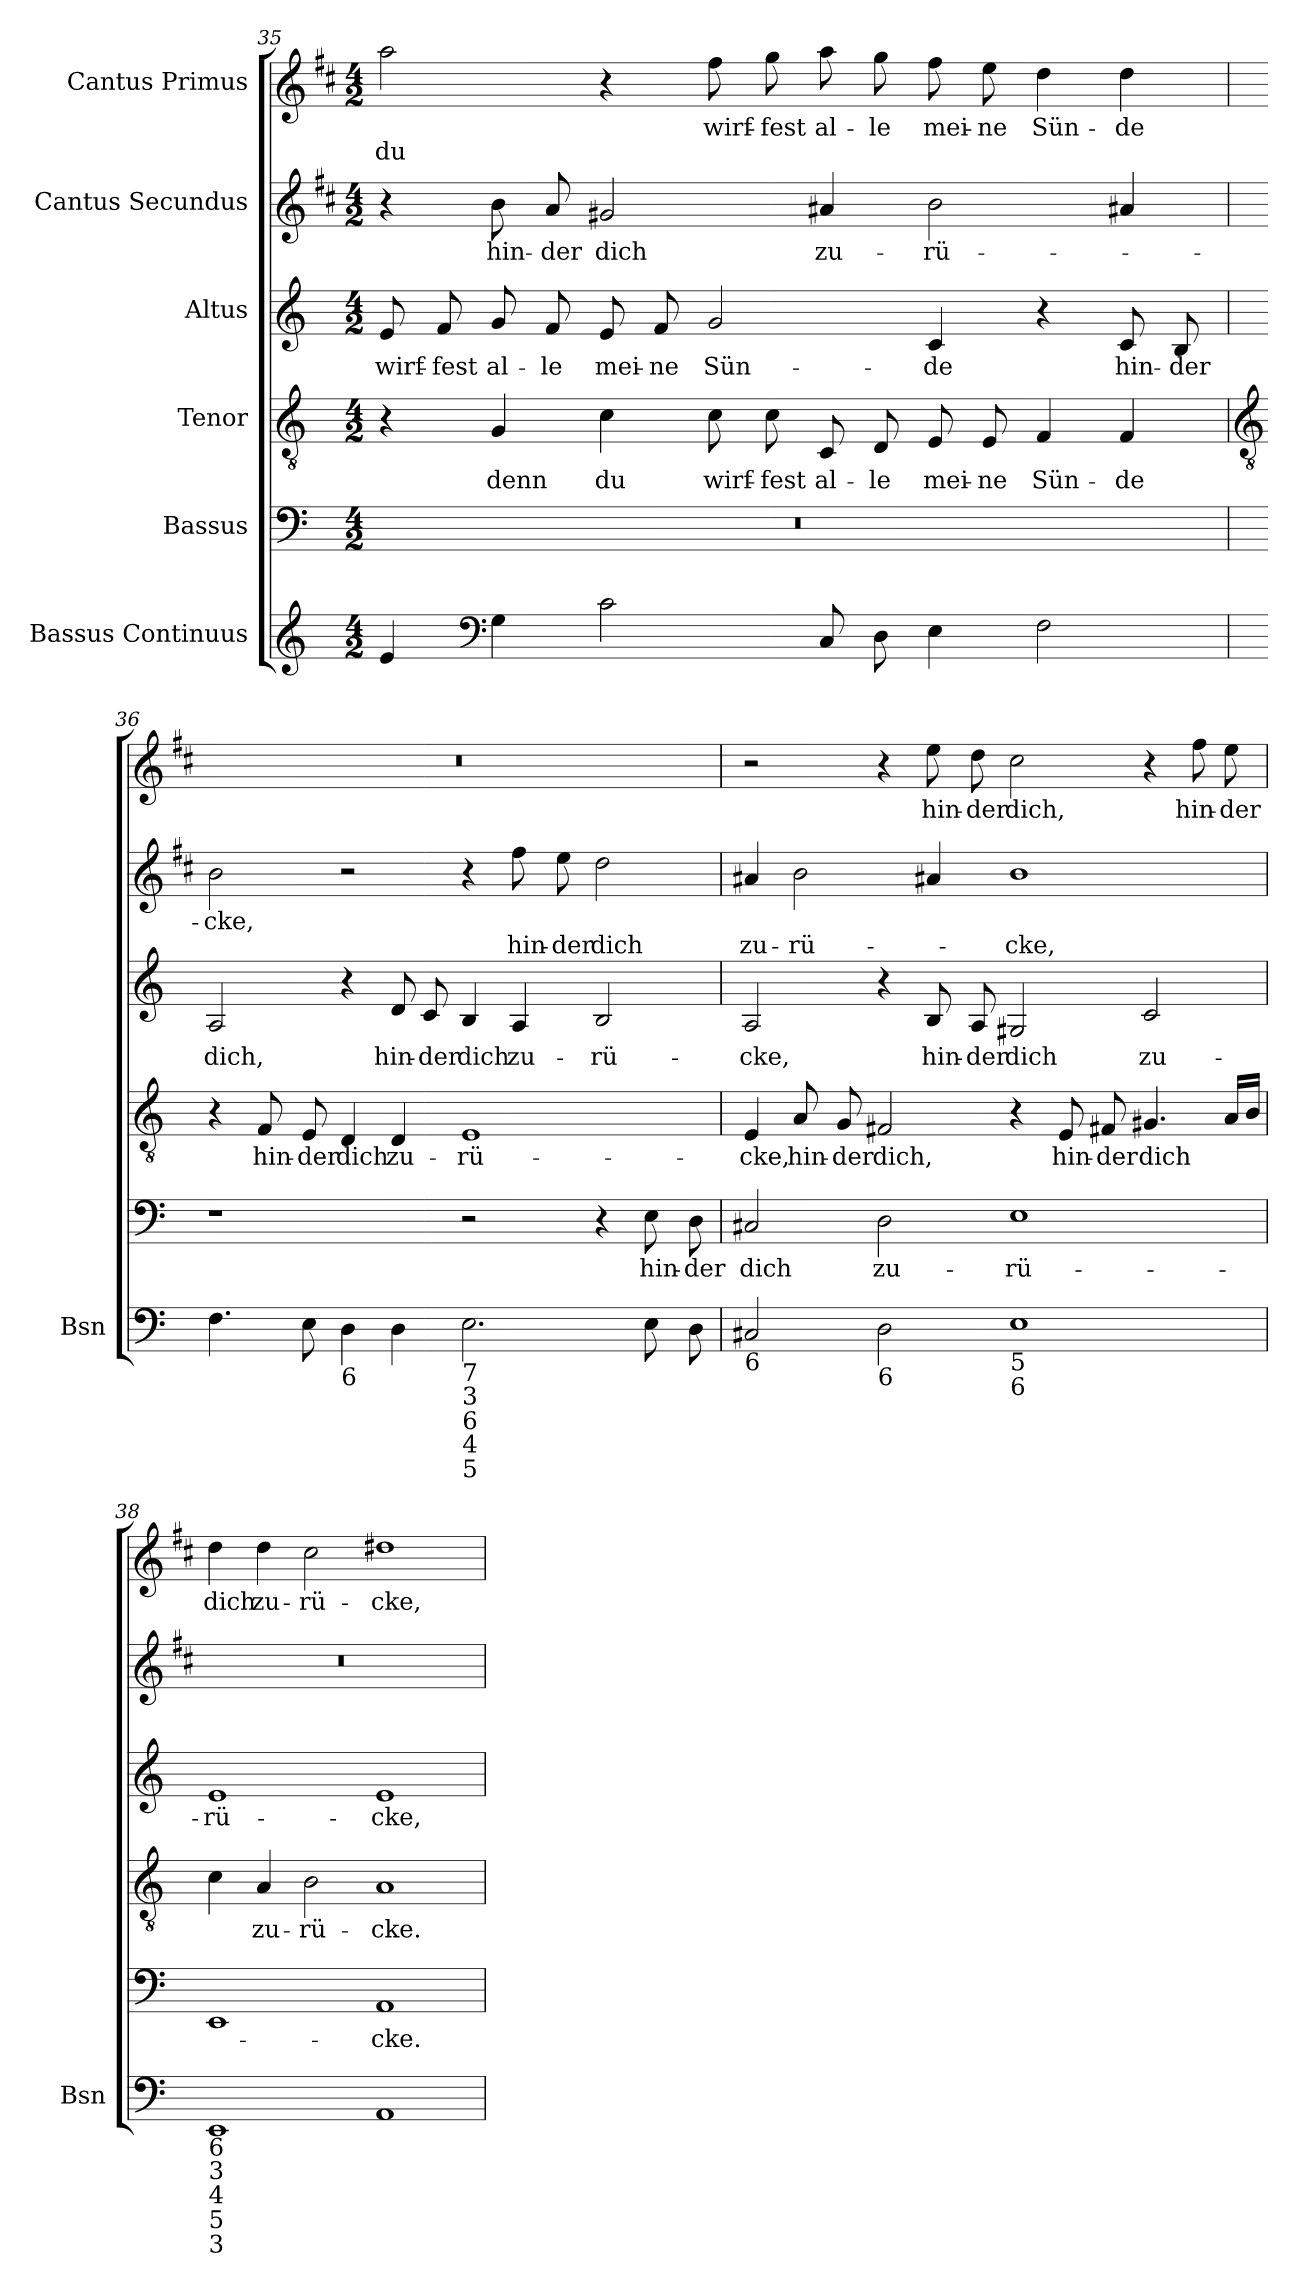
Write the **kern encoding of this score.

**kern	**kern	**text	**kern	**text	**kern	**text	**kern	**text	**text	**kern	**text	**text
*part6	*part5	*part5	*part4	*part4	*part3	*part3	*part2	*part2	*part2	*part1	*part1	*part1
*staff6	*staff5	*staff5	*staff4	*staff4	*staff3	*staff3	*staff2	*staff2	*staff2	*staff1	*staff1	*staff1
*I"Bassus  Continuus	*I"Bassus	*	*I"Tenor	*	*I"Altus	*	*I"Cantus Secundus	*	*	*I"Cantus Primus	*	*
*I'Bsn	*	*	*	*	*	*	*	*	*	*	*	*
!!LO:LB:g=z
*clefG2	*clefF4	*	*clefGv2	*	*clefG2	*	*clefG2	*	*	*clefG2	*	*
*	*	*	*	*	*	*	*ITrd1c2	*	*	*ITrd1c2	*	*
*k[]	*k[]	*	*k[]	*	*k[]	*	*k[]	*	*	*k[]	*	*
*C:	*C:	*	*C:	*	*C:	*	*C:	*	*	*C:	*	*
*M4/2	*M4/2	*	*M4/2	*	*M4/2	*	*M4/2	*	*	*M4/2	*	*
=35	=35	=35	=35	=35	=35	=35	=35	=35	=35	=35	=35	=35
!	!	!	!	!	!	!LO:LY:b	!	!	!	!	!	!LO:LY:b
4e	0r	.	4r	.	8e	wirf-	4r	.	.	2gg	.	du
!	!	!	!	!	!	!LO:LY:b	!	!	!	!	!	!
.	.	.	.	.	8f	-fest	.	.	.	.	.	.
*clefF4	*	*	*	*	*	*	*	*	*	*	*	*
!	!	!	!	!LO:LY:b	!	!LO:LY:b	!	!LO:LY:b	!	!	!	!
4G	.	.	4G	denn	8g	al-	8a	hin-	.	.	.	.
!	!	!	!	!	!	!LO:LY:b	!	!LO:LY:b	!	!	!	!
.	.	.	.	.	8f	-le	8g	-der	.	.	.	.
!	!	!	!	!LO:LY:b	!	!LO:LY:b	!	!LO:LY:b	!	!	!	!
2c	.	.	4c	du	8e	mei-	2f#X	dich	.	4r	.	.
!	!	!	!	!	!	!LO:LY:b	!	!	!	!	!	!
.	.	.	.	.	8f	-ne	.	.	.	.	.	.
!	!	!	!	!LO:LY:b	!	!LO:LY:b	!	!	!	!	!LO:LY:b	!
.	.	.	8c	wirf-	2g	Sün-	.	.	.	8ee	wirf-	.
!	!	!	!	!LO:LY:b	!	!	!	!	!	!	!LO:LY:b	!
.	.	.	8c	-fest	.	.	.	.	.	8ff	-fest	.
!	!	!	!	!LO:LY:b	!	!	!	!LO:LY:b	!	!	!LO:LY:b	!
8C	.	.	8C	al-	.	.	4g#X	zu-	.	8gg	al-	.
!	!	!	!	!LO:LY:b	!	!	!	!	!	!	!LO:LY:b	!
8D	.	.	8D	-le	.	.	.	.	.	8ff	-le	.
!	!	!	!	!LO:LY:b	!	!LO:LY:b	!	!LO:LY:b	!	!	!LO:LY:b	!
4E	.	.	8E	mei-	4c	-de	2a	-rü-	.	8ee	mei-	.
!	!	!	!	!LO:LY:b	!	!	!	!	!	!	!LO:LY:b	!
.	.	.	8E	-ne	.	.	.	.	.	8dd	-ne	.
!	!	!	!	!LO:LY:b	!	!	!	!	!	!	!LO:LY:b	!
2F	.	.	4F	Sün-	4r	.	.	.	.	4cc	Sün-	.
!	!	!	!	!LO:LY:b	!	!LO:LY:b	!	!	!	!	!LO:LY:b	!
.	.	.	4F	-de	8c	hin-	4g#X	.	.	4cc	-de	.
!	!	!	!	!	!	!LO:LY:b	!	!	!	!	!	!
.	.	.	.	.	8B	-der	.	.	.	.	.	.
!!LO:LB:g=z
=36	=36	=36	=36	=36	=36	=36	=36	=36	=36	=36	=36	=36
*	*	*	*clefGv2	*	*	*	*	*	*	*	*	*
!	!	!	!	!	!	!LO:LY:b	!	!LO:LY:b	!	!	!	!
4.F	1r	.	4r	.	2A	dich,	2a	-cke,	.	0r	.	.
!	!	!	!	!LO:LY:b	!	!	!	!	!	!	!	!
.	.	.	8F	hin-	.	.	.	.	.	.	.	.
!	!	!	!	!LO:LY:b	!	!	!	!	!	!	!	!
8E	.	.	8E	-der	.	.	.	.	.	.	.	.
!LO:TX:b:t=6	!	!	!	!	!	!	!	!	!	!	!	!
!	!	!	!	!LO:LY:b	!	!	!	!	!	!	!	!
4D	.	.	4D	dich	4r	.	2r	.	.	.	.	.
!	!	!	!	!LO:LY:b	!	!LO:LY:b	!	!	!	!	!	!
4D	.	.	4D	zu-	8d	hin-	.	.	.	.	.	.
!	!	!	!	!	!	!LO:LY:b	!	!	!	!	!	!
.	.	.	.	.	8c	-der	.	.	.	.	.	.
!LO:TX:b:t=7\n3	!	!	!	!	!	!	!	!	!	!	!	!
!LO:TX:b:t=6\n4	!	!	!	!	!	!	!	!	!	!	!	!
!LO:TX:b:t=5	!	!	!	!	!	!	!	!	!	!	!	!
!	!	!	!	!LO:LY:b	!	!LO:LY:b	!	!	!	!	!	!
2.E	2r	.	1E	-rü-	4B	dich	4r	.	.	.	.	.
!	!	!	!	!	!	!LO:LY:b	!	!	!LO:LY:b	!	!	!
.	.	.	.	.	4A	zu-	8ee	.	hin-	.	.	.
!	!	!	!	!	!	!	!	!	!LO:LY:b	!	!	!
.	.	.	.	.	.	.	8dd	.	-der	.	.	.
!	!	!	!	!	!	!LO:LY:b	!	!	!LO:LY:b	!	!	!
.	4r	.	.	.	2B	-rü-	2cc	.	dich	.	.	.
!	!	!LO:LY:b	!	!	!	!	!	!	!	!	!	!
8E	8E	hin-	.	.	.	.	.	.	.	.	.	.
!	!	!LO:LY:b	!	!	!	!	!	!	!	!	!	!
8D	8D	-der	.	.	.	.	.	.	.	.	.	.
=37	=37	=37	=37	=37	=37	=37	=37	=37	=37	=37	=37	=37
!LO:TX:b:t=6	!	!	!	!	!	!	!	!	!	!	!	!
!	!	!LO:LY:b	!	!LO:LY:b	!	!LO:LY:b	!	!	!LO:LY:b	!	!	!
2C#X	2C#X	dich	4E	-cke,	2A	-cke,	4g#X	.	zu-	2r	.	.
!	!	!	!	!LO:LY:b	!	!	!	!	!LO:LY:b	!	!	!
.	.	.	8A	hin-	.	.	2a	.	-rü-	.	.	.
!	!	!	!	!LO:LY:b	!	!	!	!	!	!	!	!
.	.	.	8G	-der	.	.	.	.	.	.	.	.
!LO:TX:b:t=6	!	!	!	!	!	!	!	!	!	!	!	!
!	!	!LO:LY:b	!	!LO:LY:b	!	!	!	!	!	!	!	!
2D	2D	zu-	2F#X	dich,	4r	.	.	.	.	4r	.	.
!	!	!	!	!	!	!LO:LY:b	!	!	!	!	!LO:LY:b	!
.	.	.	.	.	8B	hin-	4g#X	.	.	8dd	hin-	.
!	!	!	!	!	!	!LO:LY:b	!	!	!	!	!LO:LY:b	!
.	.	.	.	.	8A	-der	.	.	.	8cc	-der	.
!LO:TX:b:t=5	!	!	!	!	!	!	!	!	!	!	!	!
!LO:TX:b:t=6	!	!	!	!	!	!	!	!	!	!	!	!
!	!	!LO:LY:b	!	!	!	!LO:LY:b	!	!	!LO:LY:b	!	!LO:LY:b	!
1E	1E	-rü-	4r	.	2G#X	dich	1a	.	-cke,	2b	dich,	.
!	!	!	!	!LO:LY:b	!	!	!	!	!	!	!	!
.	.	.	8E	hin-	.	.	.	.	.	.	.	.
!	!	!	!	!LO:LY:b	!	!	!	!	!	!	!	!
.	.	.	8F#X	-der	.	.	.	.	.	.	.	.
!	!	!	!	!LO:LY:b	!	!LO:LY:b	!	!	!	!	!	!
.	.	.	4.G#X	dich	2c	zu-	.	.	.	4r	.	.
!	!	!	!	!	!	!	!	!	!	!	!LO:LY:b	!
.	.	.	.	.	.	.	.	.	.	8ee	hin-	.
!	!	!	!	!	!	!	!	!	!	!	!LO:LY:b	!
.	.	.	16ALL	.	.	.	.	.	.	8dd	-der	.
.	.	.	16BJJ	.	.	.	.	.	.	.	.	.
!!LO:LB:g=z
=38	=38	=38	=38	=38	=38	=38	=38	=38	=38	=38	=38	=38
!LO:TX:b:t=6\n3	!	!	!	!	!	!	!	!	!	!	!	!
!LO:TX:b:t=4	!	!	!	!	!	!	!	!	!	!	!	!
!LO:TX:b:t=5	!	!	!	!	!	!	!	!	!	!	!	!
!LO:TX:b:t=3	!	!	!	!	!	!	!	!	!	!	!	!
!	!	!	!	!	!	!LO:LY:b	!	!	!	!	!LO:LY:b	!
1EE	1EE	.	4c	.	1e	-rü-	0r	.	.	4cc	dich	.
!	!	!	!	!LO:LY:b	!	!	!	!	!	!	!LO:LY:b	!
.	.	.	4A	zu-	.	.	.	.	.	4cc	zu-	.
!	!	!	!	!LO:LY:b	!	!	!	!	!	!	!LO:LY:b	!
.	.	.	2B	-rü-	.	.	.	.	.	2b	-rü-	.
!	!	!LO:LY:b	!	!LO:LY:b	!	!LO:LY:b	!	!	!	!	!LO:LY:b	!
1AA	1AA	-cke.	1A	-cke.	1e	-cke,	.	.	.	1cc#X	-cke,	.
=	=	=	=	=	=	=	=	=	=	=	=	=
*-	*-	*-	*-	*-	*-	*-	*-	*-	*-	*-	*-	*-
